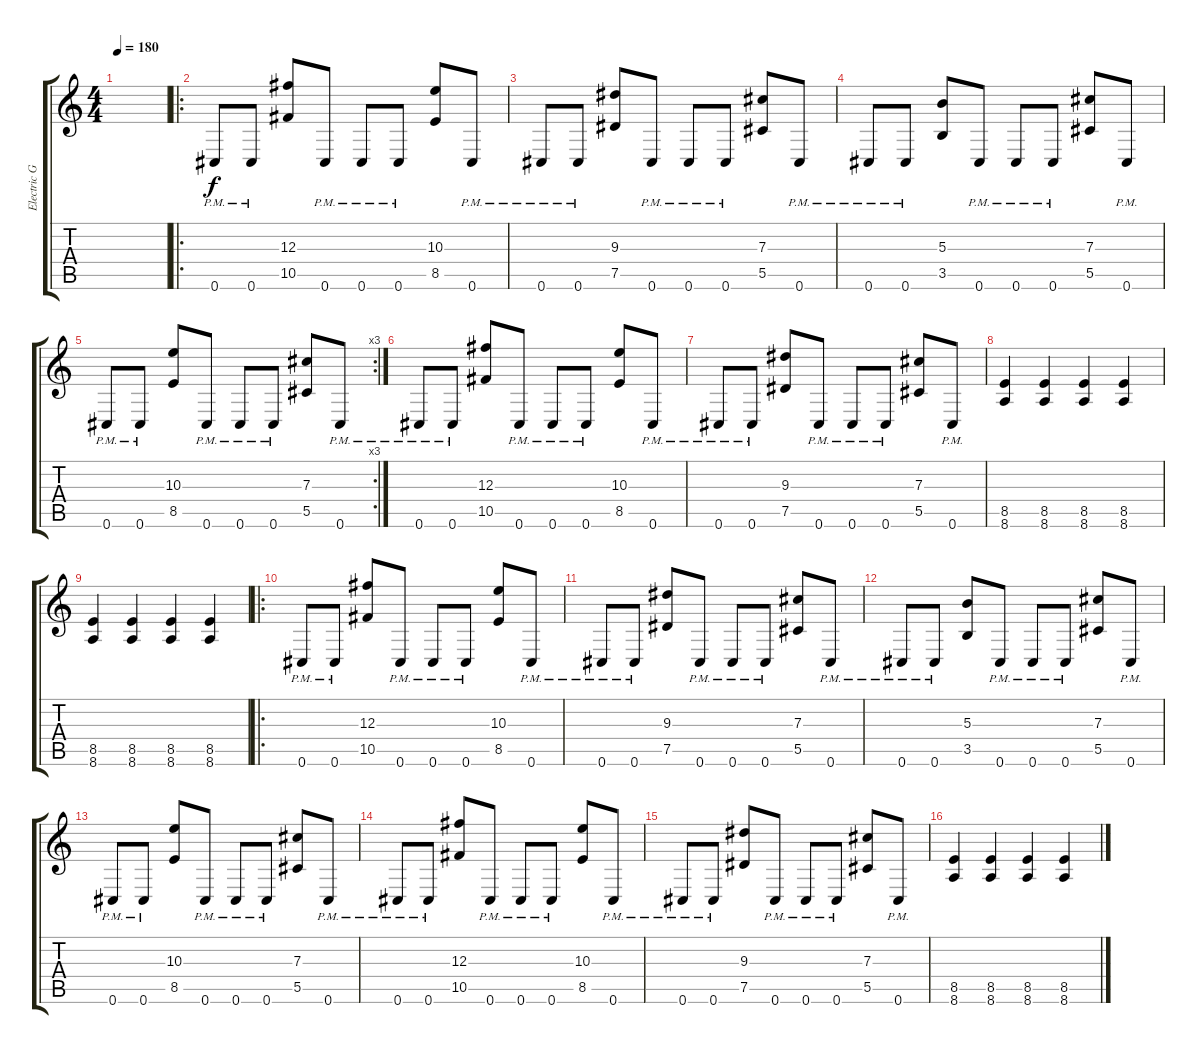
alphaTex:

\track ("Electric Guitar" "Electric G") {instrument distortionguitar}
\staff {score tabs}
\tuning (Eb4 Bb3 Gb3 Db3 Ab2 Db2) {hide}
\ts (4 4)
\tempo 180
\clef g2
\ks c
|
\ro
0.6{pm}.8 0.6{pm}.8 (12.3 10.5).8 0.6{pm}.8 0.6{pm}.8 0.6{pm}.8 (10.3 8.5).8 0.6{pm}.8 |
0.6{pm}.8 0.6{pm}.8 (9.3 7.5).8 0.6{pm}.8 0.6{pm}.8 0.6{pm}.8 (7.3 5.5).8 0.6{pm}.8 |
0.6{pm}.8 0.6{pm}.8 (5.3 3.5).8 0.6{pm}.8 0.6{pm}.8 0.6{pm}.8 (7.3 5.5).8 0.6{pm}.8 |
\rc 3
0.6{pm}.8 0.6{pm}.8 (10.3 8.5).8 0.6{pm}.8 0.6{pm}.8 0.6{pm}.8 (7.3 5.5).8 0.6{pm}.8 |
0.6{pm}.8 0.6{pm}.8 (12.3 10.5).8 0.6{pm}.8 0.6{pm}.8 0.6{pm}.8 (10.3 8.5).8 0.6{pm}.8 |
0.6{pm}.8 0.6{pm}.8 (9.3 7.5).8 0.6{pm}.8 0.6{pm}.8 0.6{pm}.8 (7.3 5.5).8 0.6{pm}.8 |
(8.5 8.6).4 (8.5 8.6).4 (8.5 8.6).4 (8.5 8.6).4 |
(8.5 8.6).4 (8.5 8.6).4 (8.5 8.6).4 (8.5 8.6).4 |
\ro
0.6{pm}.8 0.6{pm}.8 (12.3 10.5).8 0.6{pm}.8 0.6{pm}.8 0.6{pm}.8 (10.3 8.5).8 0.6{pm}.8 |
0.6{pm}.8 0.6{pm}.8 (9.3 7.5).8 0.6{pm}.8 0.6{pm}.8 0.6{pm}.8 (7.3 5.5).8 0.6{pm}.8 |
0.6{pm}.8 0.6{pm}.8 (5.3 3.5).8 0.6{pm}.8 0.6{pm}.8 0.6{pm}.8 (7.3 5.5).8 0.6{pm}.8 |
0.6{pm}.8 0.6{pm}.8 (10.3 8.5).8 0.6{pm}.8 0.6{pm}.8 0.6{pm}.8 (7.3 5.5).8 0.6{pm}.8 |
0.6{pm}.8 0.6{pm}.8 (12.3 10.5).8 0.6{pm}.8 0.6{pm}.8 0.6{pm}.8 (10.3 8.5).8 0.6{pm}.8 |
0.6{pm}.8 0.6{pm}.8 (9.3 7.5).8 0.6{pm}.8 0.6{pm}.8 0.6{pm}.8 (7.3 5.5).8 0.6{pm}.8 |
(8.5 8.6).4 (8.5 8.6).4 (8.5 8.6).4 (8.5 8.6).4
